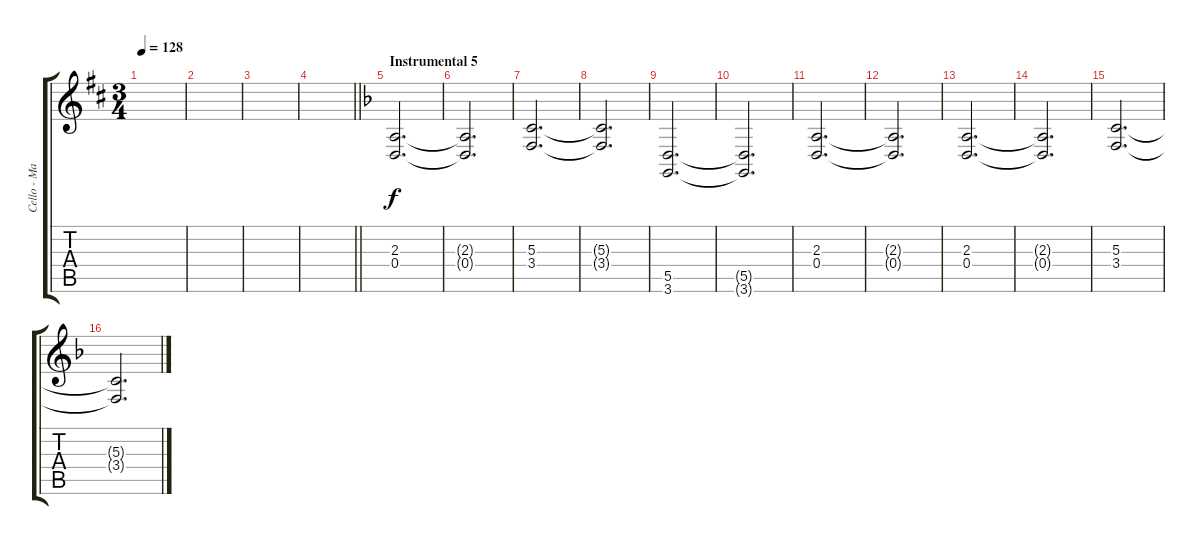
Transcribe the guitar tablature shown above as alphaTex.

\track ("Cello - Martin McCarrick" "Cello - Ma") {instrument stringensemble1}
\staff {score tabs}
\tuning (E4 B3 G3 D3 A2 E2) {hide}
\ts (3 4)
\tempo 128
\clef g2
\ks d
|
|
|
\barLineRight lightlight
|
\section ("" "Instrumental 5")
\ks dminor
(2.3 0.4).2{d volume 12} |
(2.3{t} 0.4{t}).2{d} |
(5.3 3.4).2{d} |
(5.3{t} 3.4{t}).2{d} |
(5.5 3.6).2{d} |
(5.5{t} 3.6{t}).2{d} |
(2.3 0.4).2{d} |
(2.3{t} 0.4{t}).2{d} |
(2.3 0.4).2{d} |
(2.3{t} 0.4{t}).2{d} |
(5.3 3.4).2{d} |
(5.3{t} 3.4{t}).2{d}
